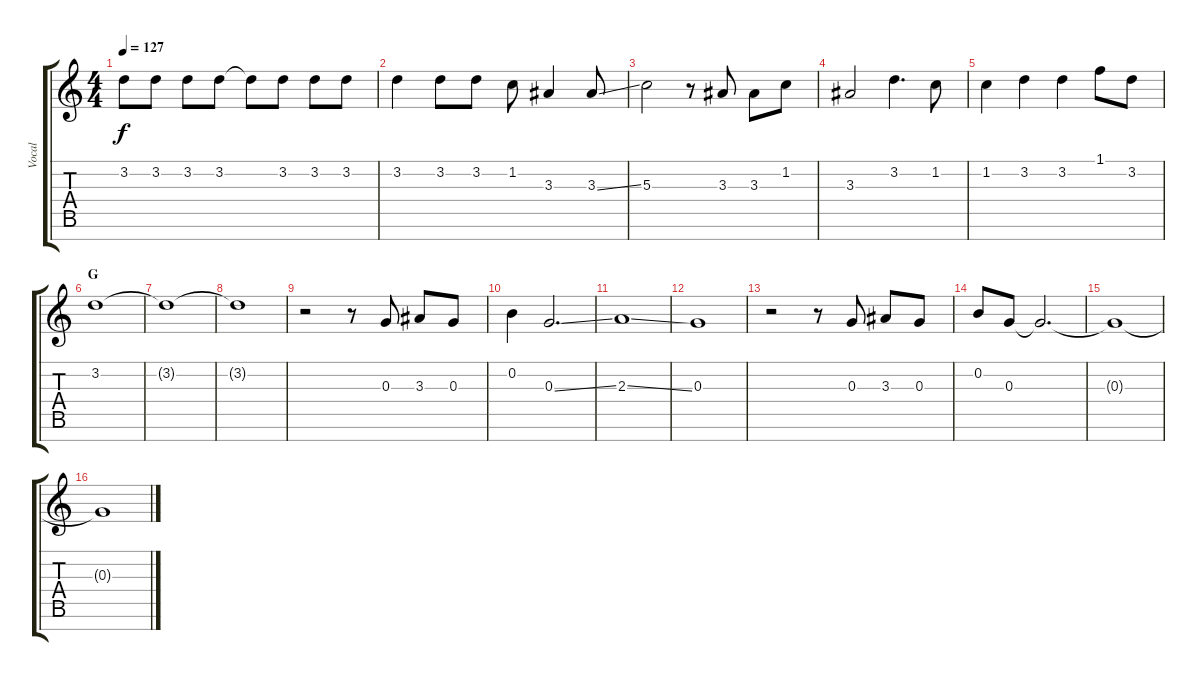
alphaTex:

\track ("Vocal" "Vocal") {instrument flute}
\staff {score tabs}
\tuning (E5 B4 G4 D4 A3 E3 B2) {hide}
\ts (4 4)
\tempo 127
\clef g2
\ks c
3.2.8{dy f} 3.2.8 3.2.8 3.2.8 3.2{t}.8 3.2.8 3.2.8 3.2.8 |
3.2.4 3.2.8 3.2.8 1.2.8 3.3.4 3.3{ss}.8 |
5.3.2 r.8 3.3.8 3.3.8 1.2.8 |
3.3.2 3.2.4{d} 1.2.8 |
1.2.4 3.2.4 3.2.4 1.1.8 3.2.8 |
\section ("" "G")
3.2.1 |
3.2{t}.1 |
3.2{t}.1 |
r.2 r.8 0.3.8 3.3.8 0.3.8 |
0.2.4 0.3{ss}.2{d} |
2.3{ss}.1 |
0.3.1 |
r.2 r.8 0.3.8 3.3.8 0.3.8 |
0.2.8 0.3.8 0.3{t}.2{d} |
0.3{t}.1 |
0.3{t}.1
